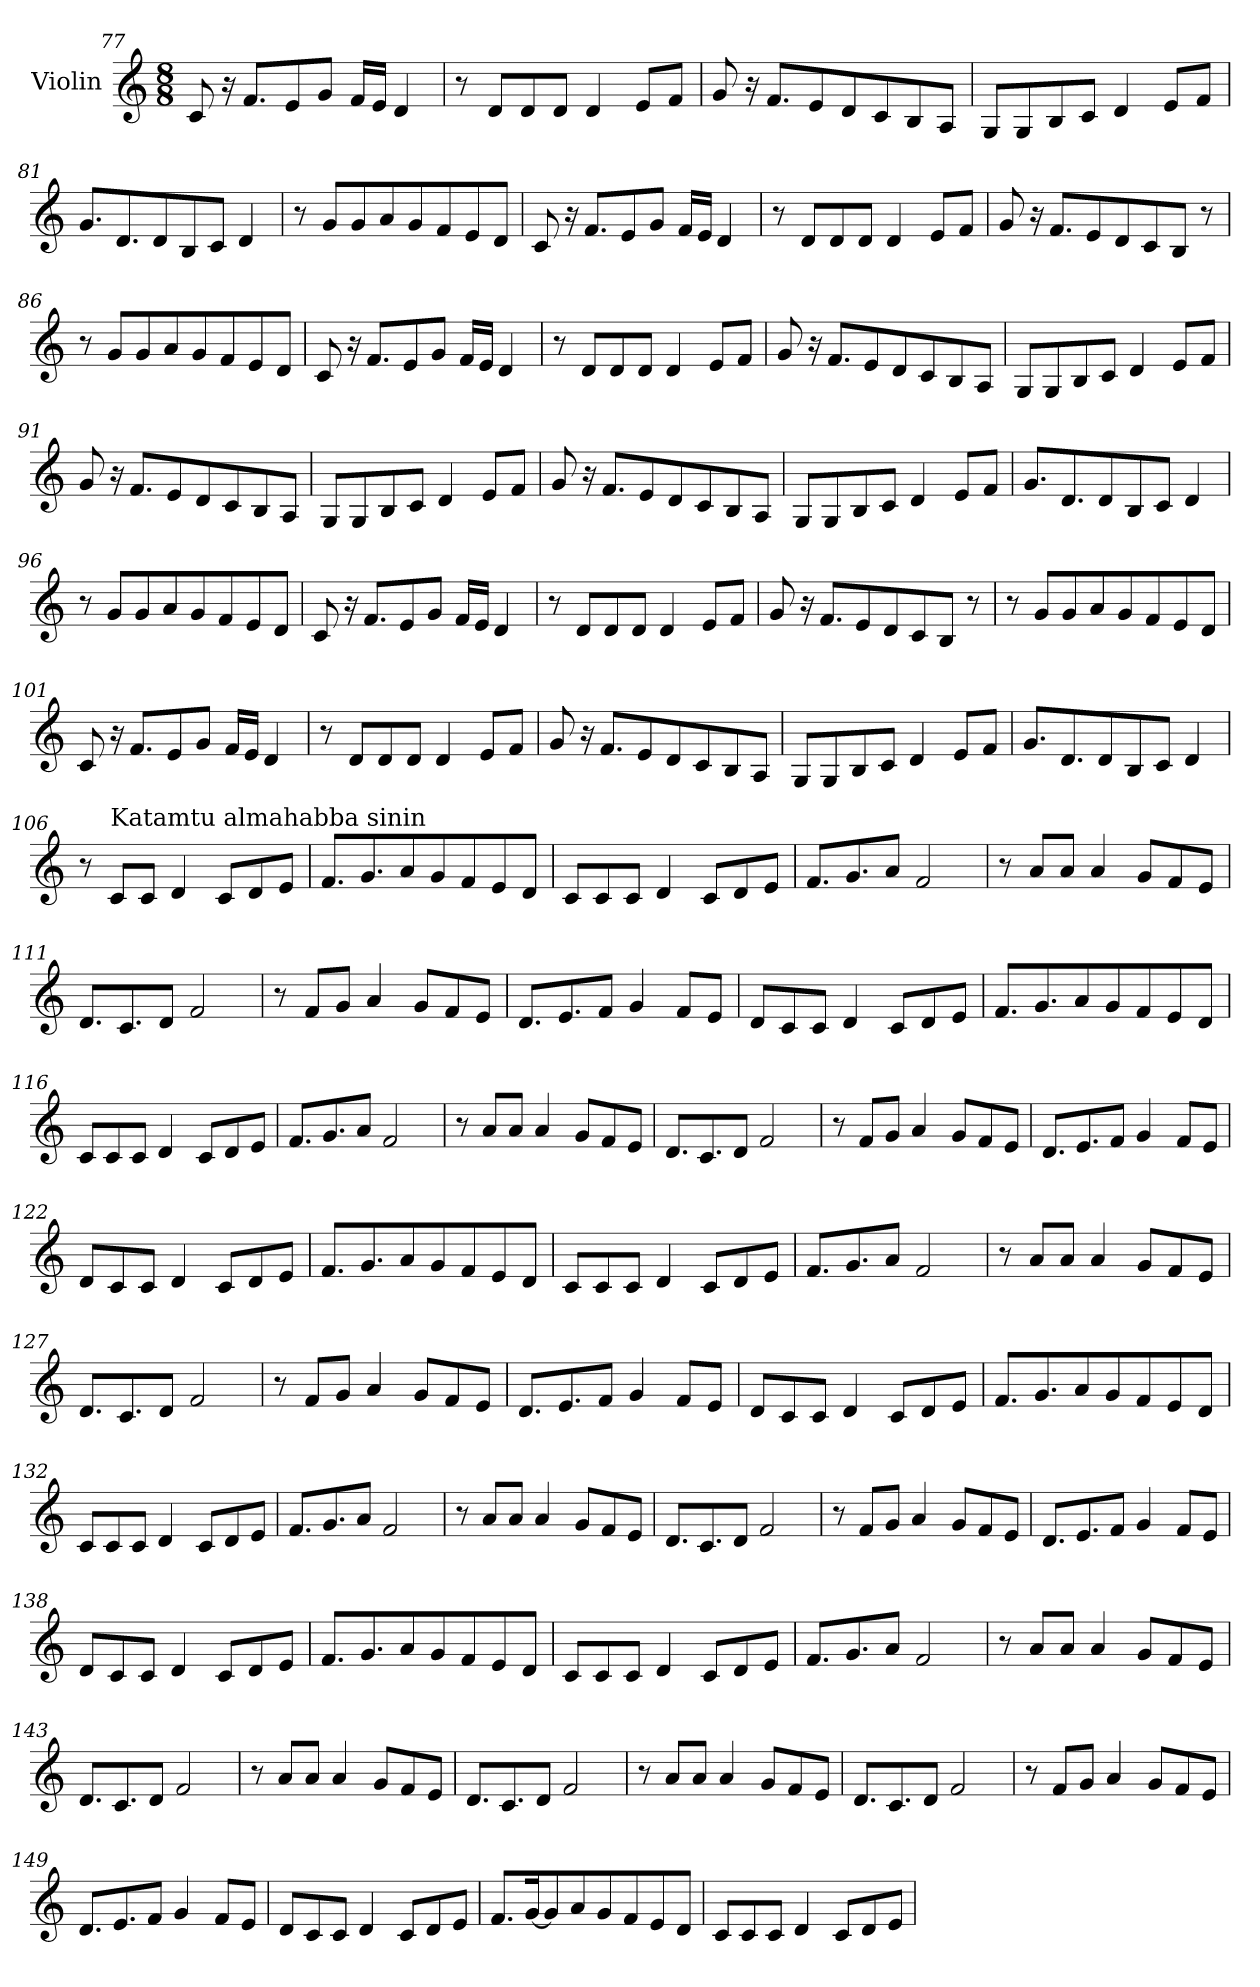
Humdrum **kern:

**kern
*part1
*staff1
*I"Violin
!!LO:LB:g=z
*clefG2
*k[]
*M8/8
=77
8c/
16r
8.f/L
8e/
8g/J
16f/LL
16e/JJ
4d/
=78
8r
8d/L
8d/
8d/J
4d/
8e/L
8f/J
=79
8g/
16r
8.f/L
8e/
8d/
8c/
8B/
8A/J
=80
8G/L
8G/
8B/
8c/J
4d/
8e/L
8f/J
!!LO:LB:g=z
=81
8.g/L
8.d/
8d/
8B/
8c/J
4d/
=82
8r
8g/L
8g/
8a/
8g/
8f/
8e/
8d/J
=83
8c/
16r
8.f/L
8e/
8g/J
16f/LL
16e/JJ
4d/
=84
8r
8d/L
8d/
8d/J
4d/
8e/L
8f/J
!!LO:LB:g=z
=85
8g/
16r
8.f/L
8e/
8d/
8c/
8B/J
8r
=86
8r
8g/L
8g/
8a/
8g/
8f/
8e/
8d/J
=87
8c/
16r
8.f/L
8e/
8g/J
16f/LL
16e/JJ
4d/
=88
8r
8d/L
8d/
8d/J
4d/
8e/L
8f/J
!!LO:LB:g=z
=89
8g/
16r
8.f/L
8e/
8d/
8c/
8B/
8A/J
=90
8G/L
8G/
8B/
8c/J
4d/
8e/L
8f/J
=91
8g/
16r
8.f/L
8e/
8d/
8c/
8B/
8A/J
=92
8G/L
8G/
8B/
8c/J
4d/
8e/L
8f/J
!!LO:LB:g=z
=93
8g/
16r
8.f/L
8e/
8d/
8c/
8B/
8A/J
=94
8G/L
8G/
8B/
8c/J
4d/
8e/L
8f/J
=95
8.g/L
8.d/
8d/
8B/
8c/J
4d/
=96
8r
8g/L
8g/
8a/
8g/
8f/
8e/
8d/J
!!LO:PB:g=z
=97
8c/
16r
8.f/L
8e/
8g/J
16f/LL
16e/JJ
4d/
=98
8r
8d/L
8d/
8d/J
4d/
8e/L
8f/J
=99
8g/
16r
8.f/L
8e/
8d/
8c/
8B/J
8r
=100
8r
8g/L
8g/
8a/
8g/
8f/
8e/
8d/J
!!LO:LB:g=z
=101
8c/
16r
8.f/L
8e/
8g/J
16f/LL
16e/JJ
4d/
=102
8r
8d/L
8d/
8d/J
4d/
8e/L
8f/J
=103
8g/
16r
8.f/L
8e/
8d/
8c/
8B/
8A/J
=104
8G/L
8G/
8B/
8c/J
4d/
8e/L
8f/J
!!LO:LB:g=z
=105
8.g/L
8.d/
8d/
8B/
8c/J
4d/
=106
*MM90
8r
!LO:TX:a:t=Katamtu almahabba sinin
8c/L
8c/J
4d/
8c/L
8d/
8e/J
=107
8.f/L
8.g/
8a/
8g/
8f/
8e/
8d/J
=108
8c/L
8c/
8c/J
4d/
8c/L
8d/
8e/J
!!LO:LB:g=z
=109
8.f/L
8.g/
8a/J
2f/
=110
8r
8a/L
8a/J
4a/
8g/L
8f/
8e/J
=111
8.d/L
8.c/
8d/J
2f/
=112
8r
8f/L
8g/J
4a/
8g/L
8f/
8e/J
=113
8.d/L
8.e/
8f/J
4g/
8f/L
8e/J
!!LO:LB:g=z
=114
8d/L
8c/
8c/J
4d/
8c/L
8d/
8e/J
=115
8.f/L
8.g/
8a/
8g/
8f/
8e/
8d/J
=116
8c/L
8c/
8c/J
4d/
8c/L
8d/
8e/J
=117
8.f/L
8.g/
8a/J
2f/
!!LO:LB:g=z
=118
8r
8a/L
8a/J
4a/
8g/L
8f/
8e/J
=119
8.d/L
8.c/
8d/J
2f/
=120
8r
8f/L
8g/J
4a/
8g/L
8f/
8e/J
=121
8.d/L
8.e/
8f/J
4g/
8f/L
8e/J
!!LO:LB:g=z
=122
8d/L
8c/
8c/J
4d/
8c/L
8d/
8e/J
=123
8.f/L
8.g/
8a/
8g/
8f/
8e/
8d/J
=124
8c/L
8c/
8c/J
4d/
8c/L
8d/
8e/J
=125
8.f/L
8.g/
8a/J
2f/
!!LO:LB:g=z
=126
8r
8a/L
8a/J
4a/
8g/L
8f/
8e/J
=127
8.d/L
8.c/
8d/J
2f/
=128
8r
8f/L
8g/J
4a/
8g/L
8f/
8e/J
=129
8.d/L
8.e/
8f/J
4g/
8f/L
8e/J
!!LO:PB:g=z
=130
8d/L
8c/
8c/J
4d/
8c/L
8d/
8e/J
=131
8.f/L
8.g/
8a/
8g/
8f/
8e/
8d/J
=132
8c/L
8c/
8c/J
4d/
8c/L
8d/
8e/J
=133
8.f/L
8.g/
8a/J
2f/
!!LO:LB:g=z
=134
8r
8a/L
8a/J
4a/
8g/L
8f/
8e/J
=135
8.d/L
8.c/
8d/J
2f/
=136
8r
8f/L
8g/J
4a/
8g/L
8f/
8e/J
=137
8.d/L
8.e/
8f/J
4g/
8f/L
8e/J
!!LO:LB:g=z
=138
8d/L
8c/
8c/J
4d/
8c/L
8d/
8e/J
=139
8.f/L
8.g/
8a/
8g/
8f/
8e/
8d/J
=140
8c/L
8c/
8c/J
4d/
8c/L
8d/
8e/J
=141
8.f/L
8.g/
8a/J
2f/
!!LO:LB:g=z
=142
8r
8a/L
8a/J
4a/
8g/L
8f/
8e/J
=143
8.d/L
8.c/
8d/J
2f/
=144
8r
8a/L
8a/J
4a/
8g/L
8f/
8e/J
=145
8.d/L
8.c/
8d/J
2f/
=146
8r
8a/L
8a/J
4a/
8g/L
8f/
8e/J
!!LO:LB:g=z
=147
8.d/L
8.c/
8d/J
2f/
=148
8r
8f/L
8g/J
4a/
8g/L
8f/
8e/J
=149
8.d/L
8.e/
8f/J
4g/
8f/L
8e/J
=150
8d/L
8c/
8c/J
4d/
8c/L
8d/
8e/J
!!LO:LB:g=z
=151
8.f/L
[16g/K
8g/]
8a/
8g/
8f/
8e/
8d/J
=152
8c/L
8c/
8c/J
4d/
8c/L
8d/
8e/J
=
*-
